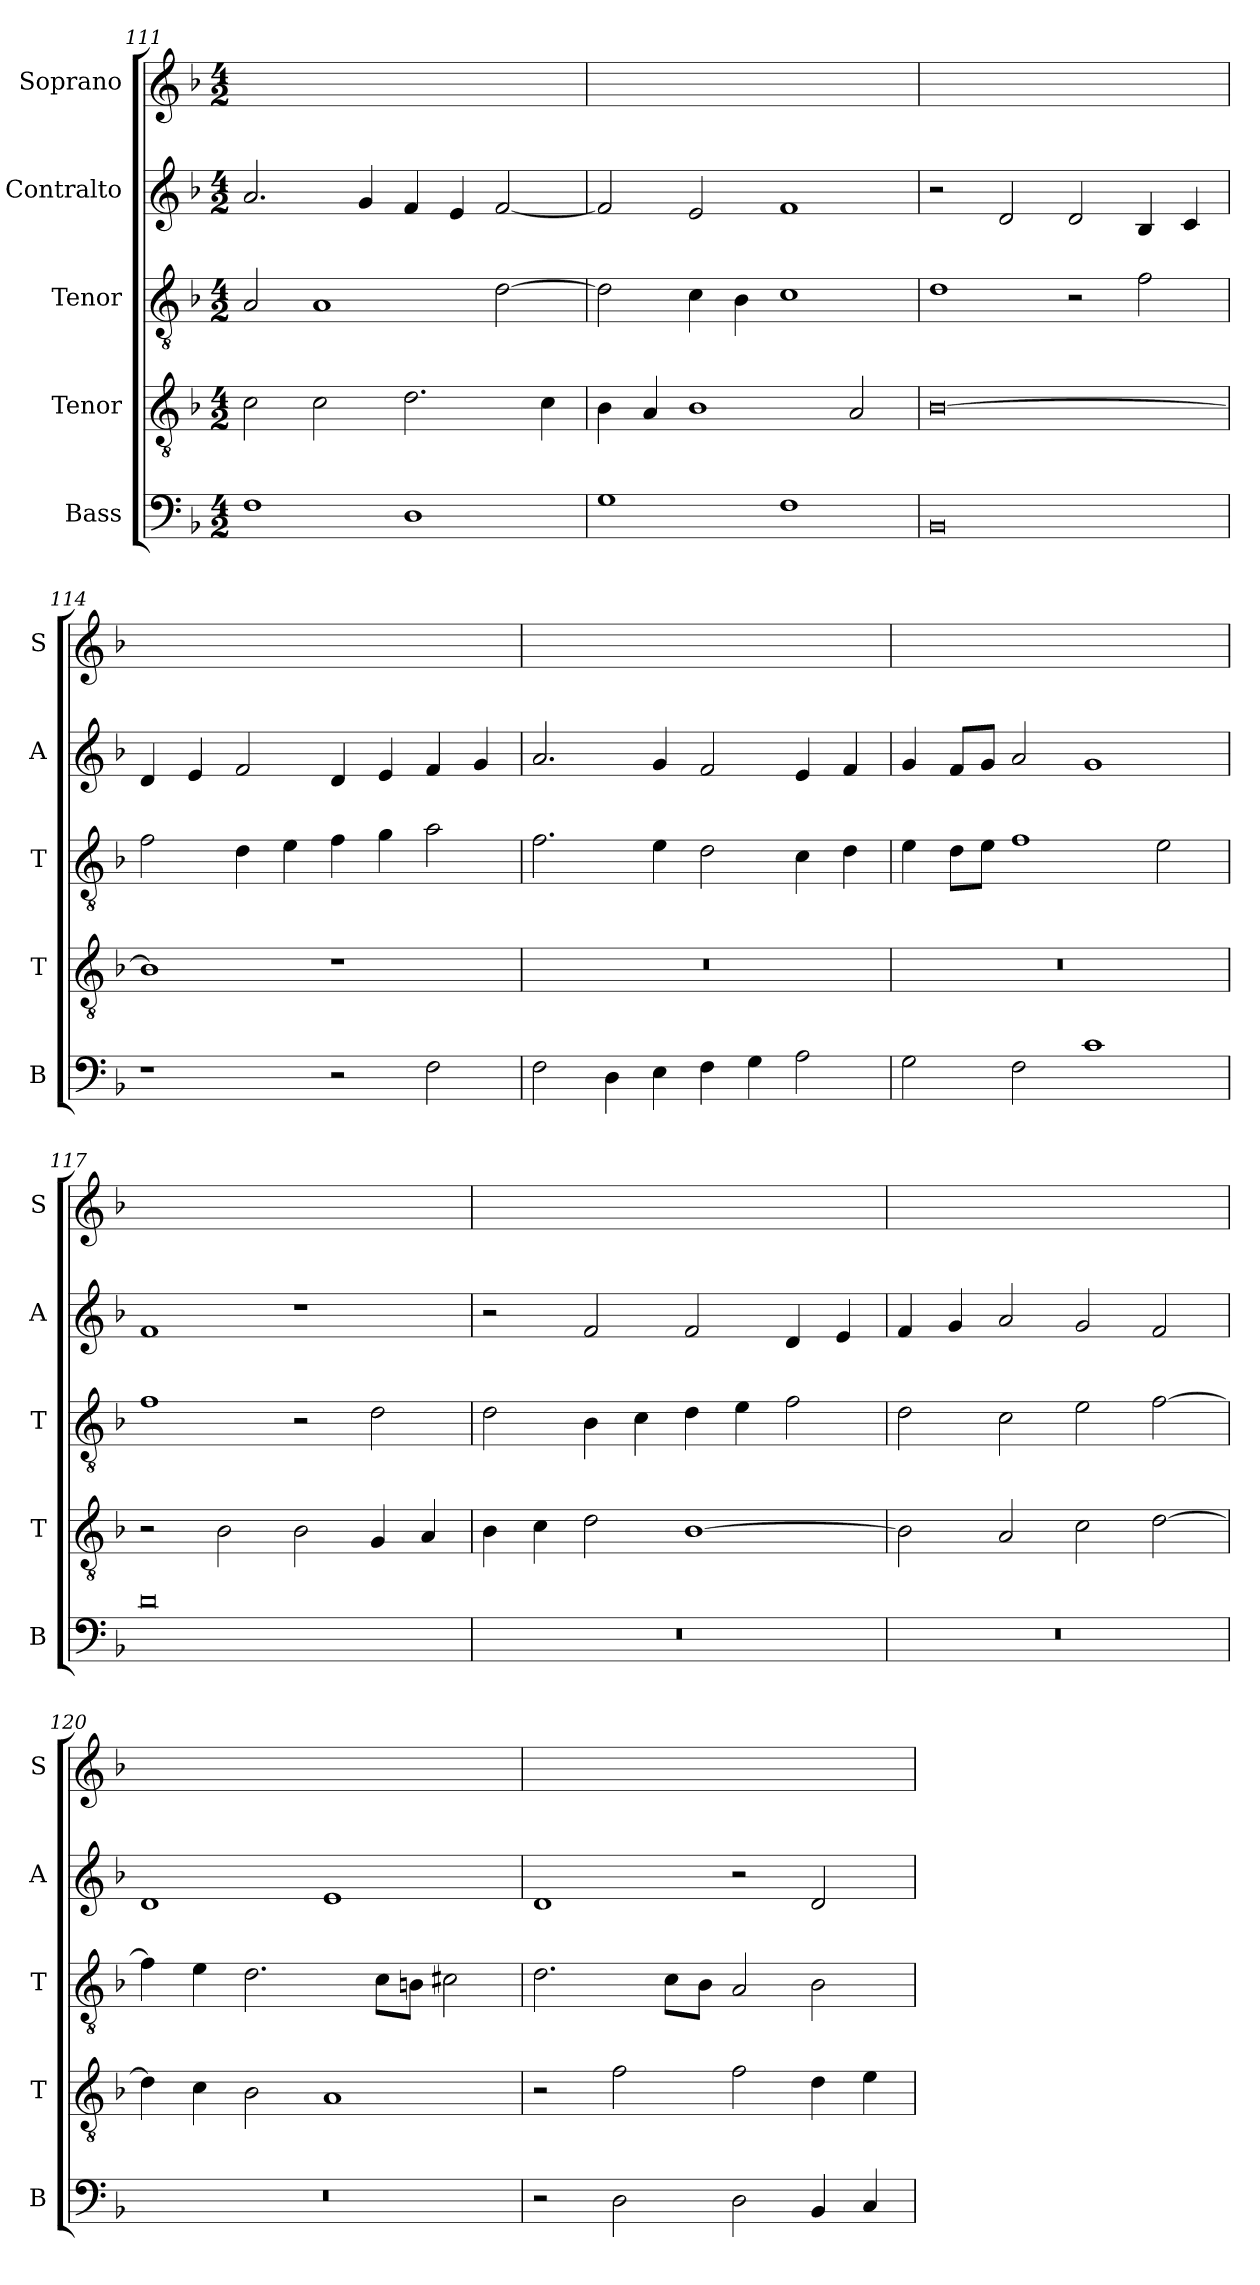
**kern	**kern	**kern	**kern	**kern
*part5	*part4	*part3	*part2	*part1
*staff5	*staff4	*staff3	*staff2	*staff1
*I"Bass	*I"Tenor	*I"Tenor	*I"Contralto	*I"Soprano
*I'B	*I'T	*I'T	*I'A	*I'S
*clefF4	*clefGv2	*clefGv2	*clefG2	*clefG2
*k[b-]	*k[b-]	*k[b-]	*k[b-]	*k[b-]
*G:dor	*G:dor	*G:dor	*G:dor	*G:dor
*M4/2	*M4/2	*M4/2	*M4/2	*M4/2
=111	=111	=111	=111	=111
1F	2c	2A	2.a	0ryy
.	2c	1A	.	.
.	.	.	4g	.
1D	2.d	.	4f	.
.	.	.	4e	.
.	.	[2d	[2f	.
.	4c	.	.	.
=112	=112	=112	=112	=112
1G	4B-	2d]	2f]	0ryy
.	4A	.	.	.
.	1B-	4c	2e	.
.	.	4B-	.	.
1F	.	1c	1f	.
.	2A	.	.	.
=113	=113	=113	=113	=113
0BB-	[0B-	1d	2r	0ryy
.	.	.	2d	.
.	.	2r	2d	.
.	.	2f	4B-	.
.	.	.	4c	.
=114	=114	=114	=114	=114
1r	1B-]	2f	4d	0ryy
.	.	.	4e	.
.	.	4d	2f	.
.	.	4e	.	.
2r	1r	4f	4d	.
.	.	4g	4e	.
2F	.	2a	4f	.
.	.	.	4g	.
=115	=115	=115	=115	=115
2F	0r	2.f	2.a	0ryy
4D	.	.	.	.
4E	.	4e	4g	.
4F	.	2d	2f	.
4G	.	.	.	.
2A	.	4c	4e	.
.	.	4d	4f	.
=116	=116	=116	=116	=116
2G	0r	4e	4g	0ryy
.	.	8d\L	8f/L	.
.	.	8e\J	8g/J	.
2F	.	1f	2a	.
1c	.	.	1g	.
.	.	2e	.	.
=117	=117	=117	=117	=117
0d	2r	1f	1f	0ryy
.	2B-	.	.	.
.	2B-	2r	1r	.
.	4G	2d	.	.
.	4A	.	.	.
=118	=118	=118	=118	=118
0r	4B-	2d	2r	0ryy
.	4c	.	.	.
.	2d	4B-	2f	.
.	.	4c	.	.
.	[1B-	4d	2f	.
.	.	4e	.	.
.	.	2f	4d	.
.	.	.	4e	.
=119	=119	=119	=119	=119
0r	2B-]	2d	4f	0ryy
.	.	.	4g	.
.	2A	2c	2a	.
.	2c	2e	2g	.
.	[2d	[2f	2f	.
=120	=120	=120	=120	=120
0r	4d]	4f]	1d	0ryy
.	4c	4e	.	.
.	2B-	2.d	.	.
.	1A	.	1e	.
.	.	8c\L	.	.
.	.	8Bn\J	.	.
.	.	2c#X	.	.
=121	=121	=121	=121	=121
2r	2r	2.d	1d	0ryy
2D	2f	.	.	.
.	.	8c\L	.	.
.	.	8B-\J	.	.
2D	2f	2A	2r	.
4BB-	4d	2B-	2d	.
4C	4e	.	.	.
=	=	=	=	=
*-	*-	*-	*-	*-
